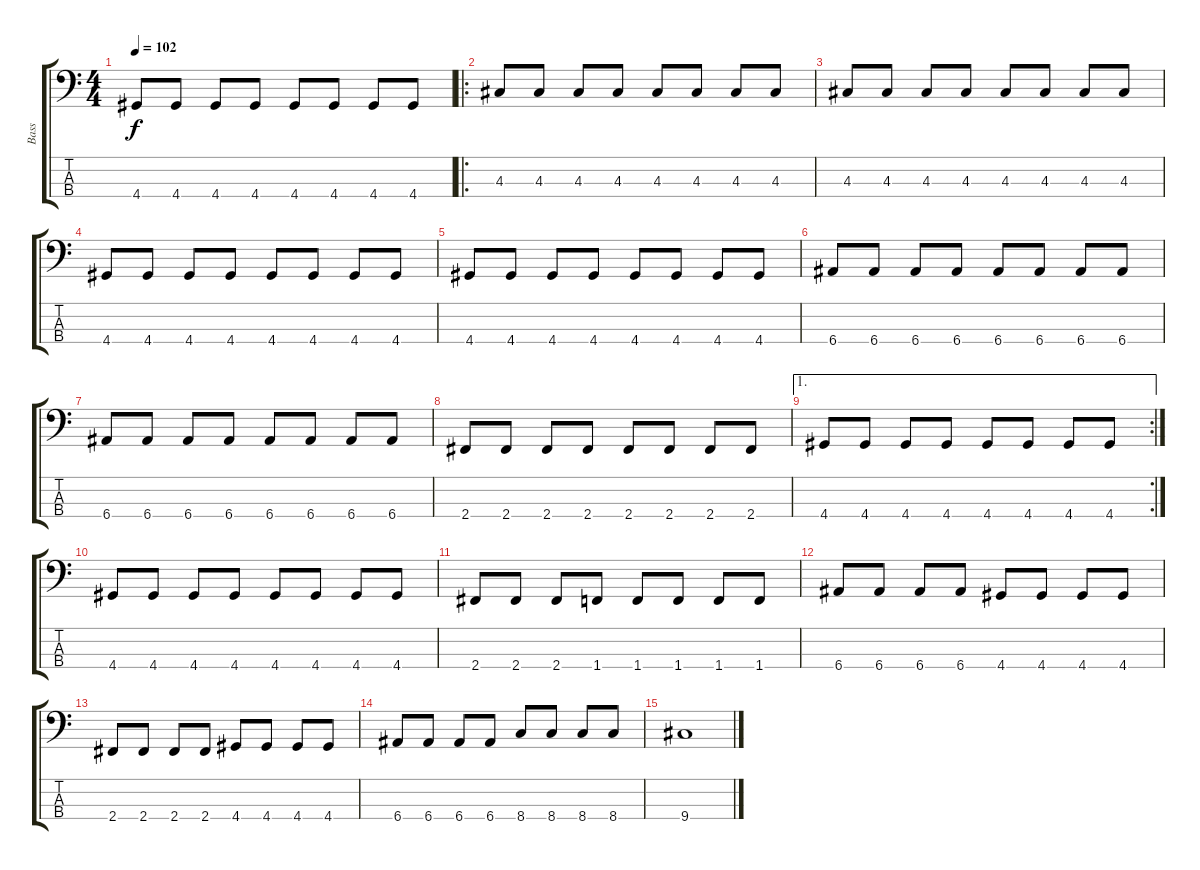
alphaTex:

\track ("Bass" "Bass") {instrument electricbassfinger}
\staff {score tabs}
\tuning (G2 D2 A1 E1) {hide}
\ts (4 4)
\tempo 102
\clef f4
\ks c
4.4.8{dy f} 4.4.8 4.4.8 4.4.8 4.4.8 4.4.8 4.4.8 4.4.8 |
\ro
4.3.8 4.3.8 4.3.8 4.3.8 4.3.8 4.3.8 4.3.8 4.3.8 |
4.3.8 4.3.8 4.3.8 4.3.8 4.3.8 4.3.8 4.3.8 4.3.8 |
4.4.8 4.4.8 4.4.8 4.4.8 4.4.8 4.4.8 4.4.8 4.4.8 |
4.4.8 4.4.8 4.4.8 4.4.8 4.4.8 4.4.8 4.4.8 4.4.8 |
6.4.8 6.4.8 6.4.8 6.4.8 6.4.8 6.4.8 6.4.8 6.4.8 |
6.4.8 6.4.8 6.4.8 6.4.8 6.4.8 6.4.8 6.4.8 6.4.8 |
2.4.8 2.4.8 2.4.8 2.4.8 2.4.8 2.4.8 2.4.8 2.4.8 |
\ae 1
\rc 2
4.4.8 4.4.8 4.4.8 4.4.8 4.4.8 4.4.8 4.4.8 4.4.8 |
4.4.8 4.4.8 4.4.8 4.4.8 4.4.8 4.4.8 4.4.8 4.4.8 |
2.4.8 2.4.8 2.4.8 1.4.8 1.4.8 1.4.8 1.4.8 1.4.8 |
6.4.8 6.4.8 6.4.8 6.4.8 4.4.8 4.4.8 4.4.8 4.4.8 |
2.4.8 2.4.8 2.4.8 2.4.8 4.4.8 4.4.8 4.4.8 4.4.8 |
6.4.8 6.4.8 6.4.8 6.4.8 8.4.8 8.4.8 8.4.8 8.4.8 |
9.4.1
